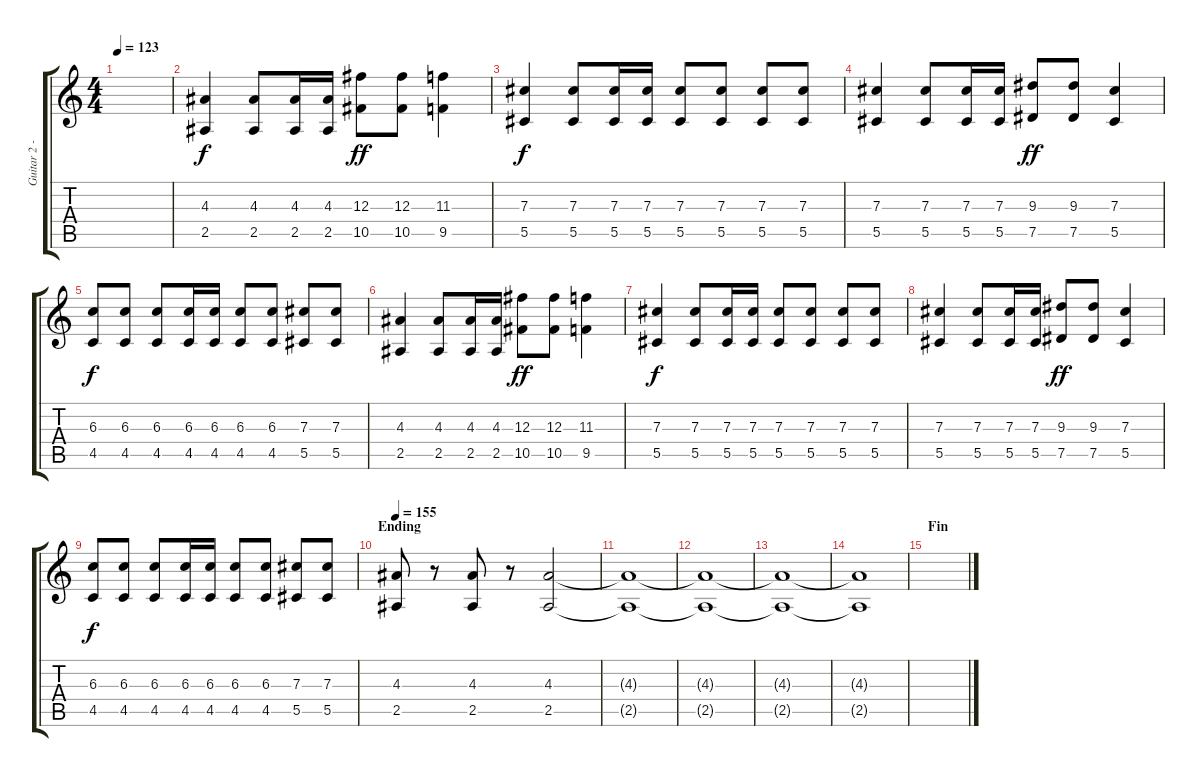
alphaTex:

\track ("Guitar 2 - Jade" "Guitar 2 -") {instrument distortionguitar}
\staff {score tabs}
\tuning (Eb4 Bb3 Gb3 Db3 Ab2 Eb2) {hide}
\ts (4 4)
\tempo 123
\clef g2
\ks c
|
(4.3 2.5).4{volume 9} (4.3 2.5).8 (4.3 2.5).16 (4.3 2.5).16 (12.3 10.5).8{dy ff} (12.3 10.5).8 (11.3 9.5).4 |
(7.3 5.5).4{dy f} (7.3 5.5).8 (7.3 5.5).16 (7.3 5.5).16 (7.3 5.5).8 (7.3 5.5).8 (7.3 5.5).8 (7.3 5.5).8 |
(7.3 5.5).4 (7.3 5.5).8 (7.3 5.5).16 (7.3 5.5).16 (9.3 7.5).8{dy ff} (9.3 7.5).8 (7.3 5.5).4 |
(6.3 4.5).8{dy f} (6.3 4.5).8 (6.3 4.5).8 (6.3 4.5).16 (6.3 4.5).16 (6.3 4.5).8 (6.3 4.5).8 (7.3 5.5).8 (7.3 5.5).8 |
(4.3 2.5).4{volume 9} (4.3 2.5).8 (4.3 2.5).16 (4.3 2.5).16 (12.3 10.5).8{dy ff} (12.3 10.5).8 (11.3 9.5).4 |
(7.3 5.5).4{dy f} (7.3 5.5).8 (7.3 5.5).16 (7.3 5.5).16 (7.3 5.5).8 (7.3 5.5).8 (7.3 5.5).8 (7.3 5.5).8 |
(7.3 5.5).4 (7.3 5.5).8 (7.3 5.5).16 (7.3 5.5).16 (9.3 7.5).8{dy ff} (9.3 7.5).8 (7.3 5.5).4 |
(6.3 4.5).8{dy f} (6.3 4.5).8 (6.3 4.5).8 (6.3 4.5).16 (6.3 4.5).16 (6.3 4.5).8 (6.3 4.5).8 (7.3 5.5).8 (7.3 5.5).8 |
\section ("" "Ending")
\tempo 155
(4.3 2.5).8 r.8 (4.3 2.5).8 r.8 (4.3 2.5).2 |
(4.3{t} 2.5{t}).1{volume 0} |
(4.3{t} 2.5{t}).1 |
(4.3{t} 2.5{t}).1 |
(4.3{t} 2.5{t}).1 |
\section ("" "Fin")
